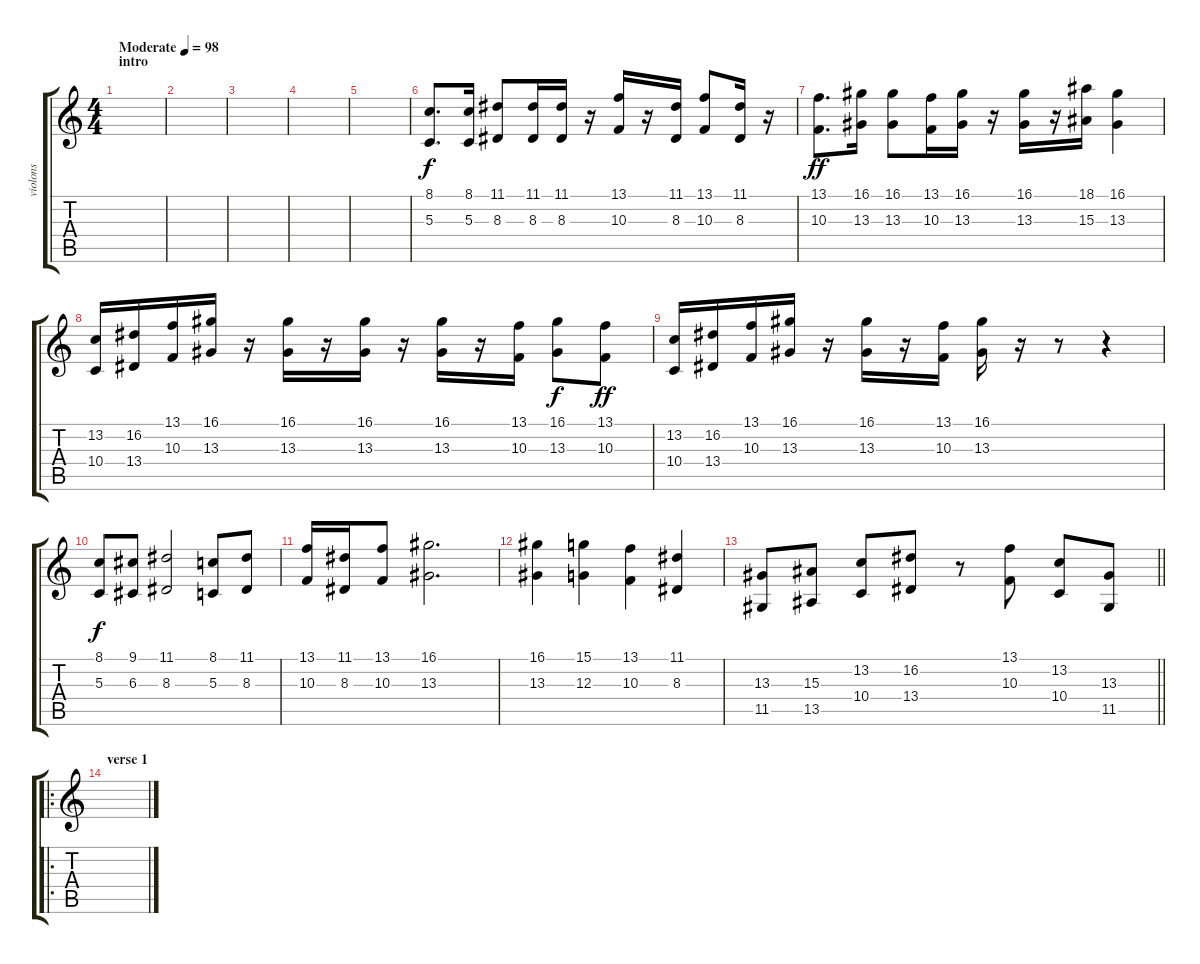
\track ("violons" "violons") {instrument stringensemble1}
\staff {score tabs}
\tuning (E4 B3 G3 D3 A2 E2) {hide}
\ts (4 4)
\section ("" "intro ")
\tempo (98 "Moderate")
\clef g2
\ks c
|
|
|
|
|
(8.1 5.3).8{d} (8.1 5.3).16 (11.1 8.3).8 (11.1 8.3).16 (11.1 8.3).16 r.16 (13.1 10.3).16 r.16 (11.1 8.3).16 (13.1 10.3).8 (11.1 8.3).16 r.16 |
(13.1 10.3).8{d dy ff} (16.1 13.3).16 (16.1 13.3).8 (13.1 10.3).16 (16.1 13.3).16 r.16 (16.1 13.3).16 r.16 (18.1 15.3).16 (16.1 13.3).4 |
(13.2 10.4).16 (16.2 13.4).16 (13.1 10.3).16 (16.1 13.3).16 r.16 (16.1 13.3).16 r.16 (16.1 13.3).16 r.16 (16.1 13.3).16 r.16 (13.1 10.3).16 (16.1 13.3).8{dy f} (13.1 10.3).8{dy ff} |
(13.2 10.4).16 (16.2 13.4).16 (13.1 10.3).16 (16.1 13.3).16 r.16 (16.1 13.3).16 r.16 (13.1 10.3).16 (16.1 13.3).16 r.16 r.8 r.4 |
(8.1 5.3).8{dy f} (9.1 6.3).8 (11.1 8.3).2 (8.1 5.3).8 (11.1 8.3).8 |
(13.1 10.3).16 (11.1 8.3).16 (13.1 10.3).8 (16.1 13.3).2{d} |
(16.1 13.3).4 (15.1 12.3).4 (13.1 10.3).4 (11.1 8.3).4 |
\barLineRight lightlight
(13.3 11.5).8 (15.3 13.5).8 (13.2 10.4).8 (16.2 13.4).8 r.8 (13.1 10.3).8 (13.2 10.4).8 (13.3 11.5).8 |
\ro
\section ("" "verse 1")
